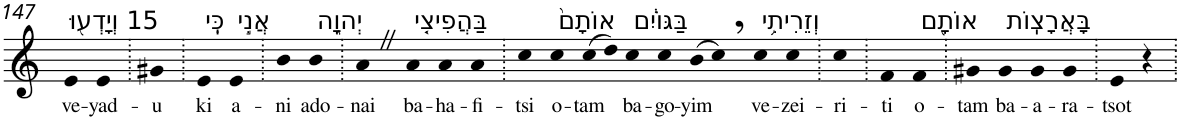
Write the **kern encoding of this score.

**kern	**text
*part1	*part1
*staff1	*staff1
*I"Piano	*
*I'Pno	*
!!LO:PB:g=z
*clefG2	*
*k[]	*
=147	=147
!LO:TX:a:t=15 וְיָדְע֖וּ	!
!	!LO:LY:b
4e	ve-
!	!LO:LY:b
4e	-yad-
=148.	=148.
!	!LO:LY:b
4g#X	-u
=149.	=149.
!LO:TX:a:t=כִּֽי	!
!	!LO:LY:b
4e	ki
!LO:TX:a:t=אֲנִ֣י	!
!	!LO:LY:b
4e	a-
=150.	=150.
!	!LO:LY:b
4b	-ni
!LO:TX:a:t=יְהוָ֑ה	!
!	!LO:LY:b
4b	ado-
=151.	=151.
!	!LO:LY:b
4aZ	-nai
!LO:TX:a:t=בַּהֲפִיצִ֤י	!
!	!LO:LY:b
4a	ba-
!	!LO:LY:b
4a	-ha-
!	!LO:LY:b
4a	-fi-
=152.	=152.
!	!LO:LY:b
4cc	-tsi
!LO:TX:a:t=אוֹתָם֙	!
!	!LO:LY:b
4cc	o-
!	!LO:LY:b
(>8cc	-tam
8dd)	.
!LO:TX:a:t=בַּגּוֹיִ֔ם	!
!	!LO:LY:b
4cc	ba-
!	!LO:LY:b
4cc	-go-
!	!LO:LY:b
(>8b	-yim
8cc,)	.
!LO:TX:a:t=וְזֵרִיתִ֥י	!
!	!LO:LY:b
4cc	ve-
!	!LO:LY:b
4cc	-zei-
=153.	=153.
!	!LO:LY:b
4cc	-ri-
=154.	=154.
!	!LO:LY:b
4f	-ti
!LO:TX:a:t=אוֹתָ֖ם	!
!	!LO:LY:b
4f	o-
=155.	=155.
!	!LO:LY:b
4g#X	-tam
!LO:TX:a:t=בָּאֲרָצֽוֹת	!
!	!LO:LY:b
4g#	ba-
!	!LO:LY:b
4g#	-a-
!	!LO:LY:b
4g#	-ra-
=156.	=156.
!	!LO:LY:b
4e	-tsot
4r	.
=.	=.
*-	*-
